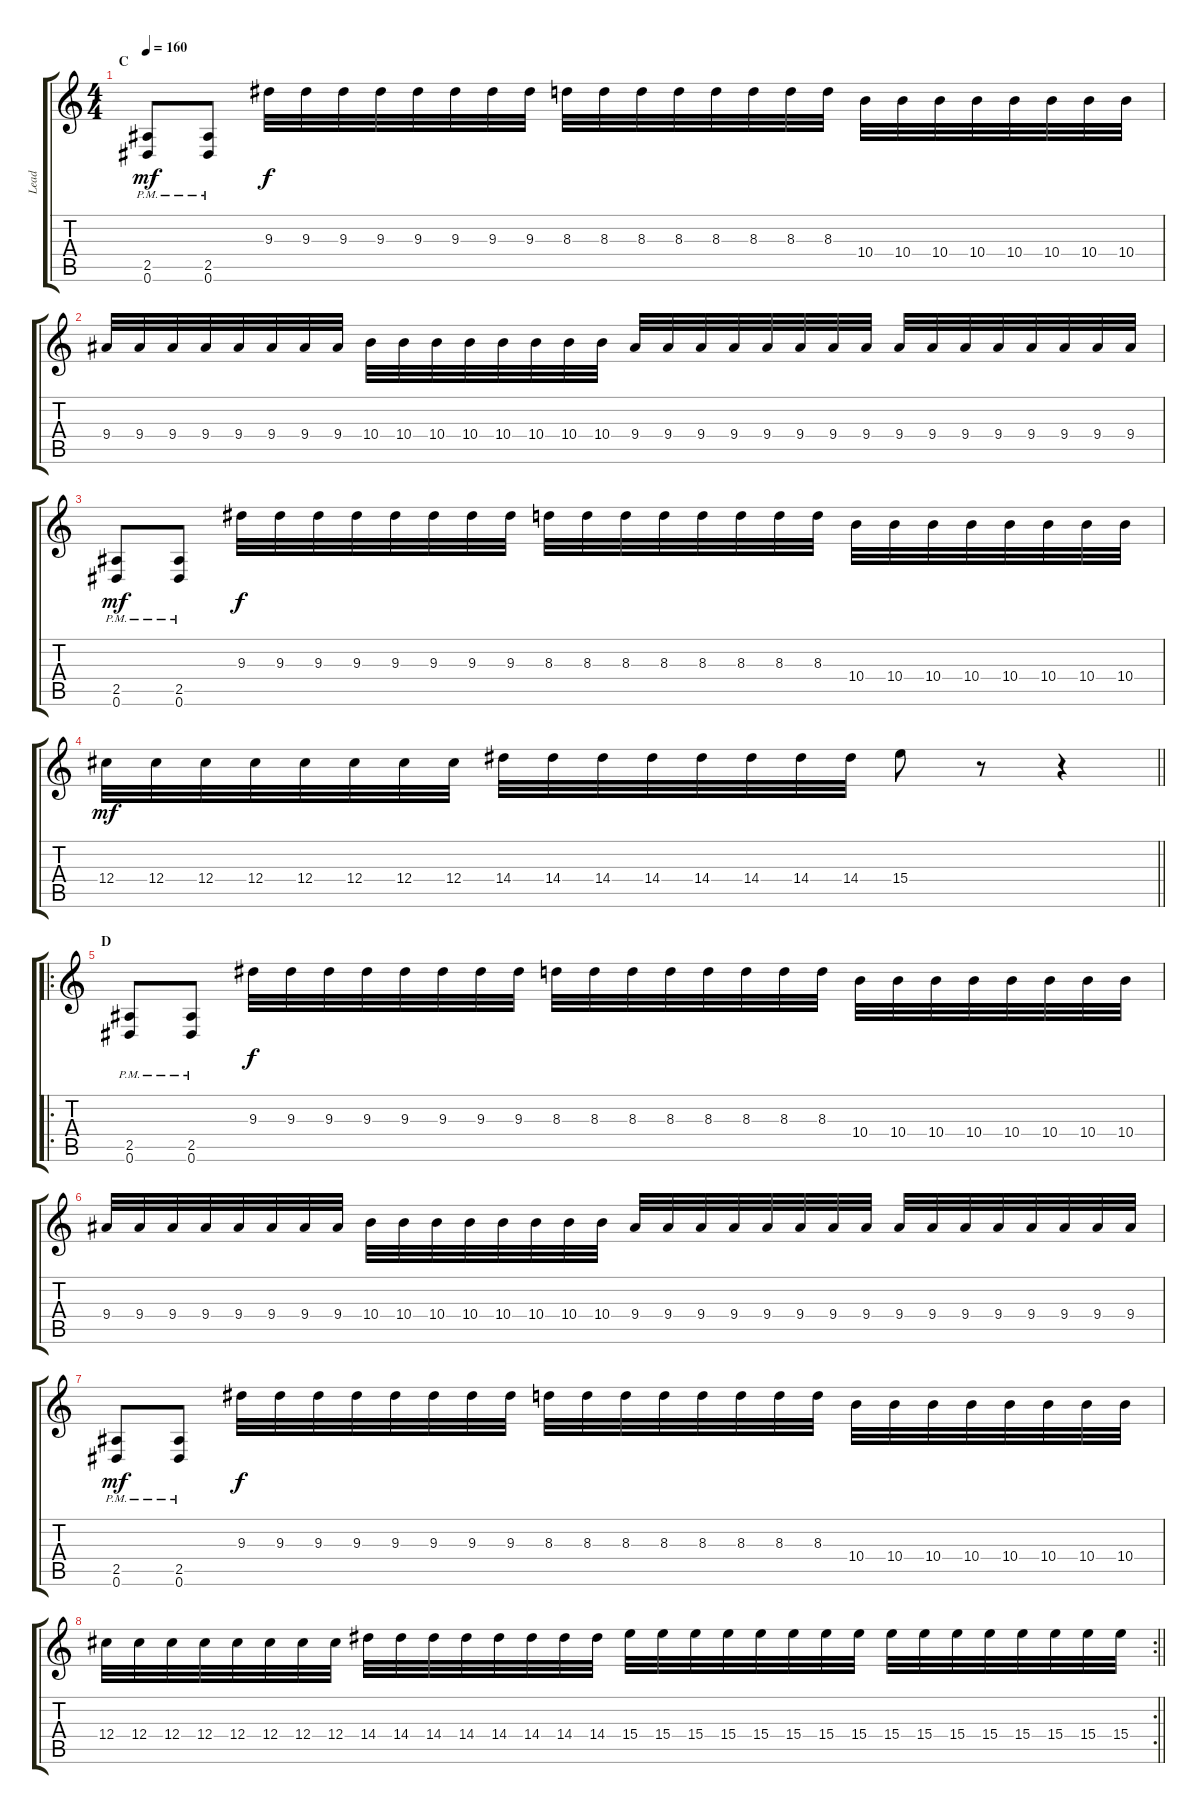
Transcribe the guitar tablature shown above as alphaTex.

\track ("Lead" "Lead") {instrument overdrivenguitar}
\staff {score tabs}
\tuning (Eb4 Bb3 Gb3 Db3 Ab2 Eb2) {hide}
\ts (4 4)
\section ("" "C")
\tempo 160
\clef g2
\ks c
(2.5{pm} 0.6{pm}).8{dy mf} (2.5{pm} 0.6{pm}).8 9.3.32{dy f} 9.3.32 9.3.32 9.3.32 9.3.32 9.3.32 9.3.32 9.3.32 8.3.32 8.3.32 8.3.32 8.3.32 8.3.32 8.3.32 8.3.32 8.3.32 10.4.32 10.4.32 10.4.32 10.4.32 10.4.32 10.4.32 10.4.32 10.4.32 |
9.4.32 9.4.32 9.4.32 9.4.32 9.4.32 9.4.32 9.4.32 9.4.32 10.4.32 10.4.32 10.4.32 10.4.32 10.4.32 10.4.32 10.4.32 10.4.32 9.4.32 9.4.32 9.4.32 9.4.32 9.4.32 9.4.32 9.4.32 9.4.32 9.4.32 9.4.32 9.4.32 9.4.32 9.4.32 9.4.32 9.4.32 9.4.32 |
(2.5{pm} 0.6{pm}).8{dy mf} (2.5{pm} 0.6{pm}).8 9.3.32{dy f} 9.3.32 9.3.32 9.3.32 9.3.32 9.3.32 9.3.32 9.3.32 8.3.32 8.3.32 8.3.32 8.3.32 8.3.32 8.3.32 8.3.32 8.3.32 10.4.32 10.4.32 10.4.32 10.4.32 10.4.32 10.4.32 10.4.32 10.4.32 |
\barLineRight lightlight
12.4.32{dy mf} 12.4.32 12.4.32 12.4.32 12.4.32 12.4.32 12.4.32 12.4.32 14.4.32 14.4.32 14.4.32 14.4.32 14.4.32 14.4.32 14.4.32 14.4.32 15.4.8 r.8 r.4 |
\ro
\section ("" "D")
(2.5{pm} 0.6{pm}).8 (2.5{pm} 0.6{pm}).8 9.3.32{dy f} 9.3.32 9.3.32 9.3.32 9.3.32 9.3.32 9.3.32 9.3.32 8.3.32 8.3.32 8.3.32 8.3.32 8.3.32 8.3.32 8.3.32 8.3.32 10.4.32 10.4.32 10.4.32 10.4.32 10.4.32 10.4.32 10.4.32 10.4.32 |
9.4.32 9.4.32 9.4.32 9.4.32 9.4.32 9.4.32 9.4.32 9.4.32 10.4.32 10.4.32 10.4.32 10.4.32 10.4.32 10.4.32 10.4.32 10.4.32 9.4.32 9.4.32 9.4.32 9.4.32 9.4.32 9.4.32 9.4.32 9.4.32 9.4.32 9.4.32 9.4.32 9.4.32 9.4.32 9.4.32 9.4.32 9.4.32 |
(2.5{pm} 0.6{pm}).8{dy mf} (2.5{pm} 0.6{pm}).8 9.3.32{dy f} 9.3.32 9.3.32 9.3.32 9.3.32 9.3.32 9.3.32 9.3.32 8.3.32 8.3.32 8.3.32 8.3.32 8.3.32 8.3.32 8.3.32 8.3.32 10.4.32 10.4.32 10.4.32 10.4.32 10.4.32 10.4.32 10.4.32 10.4.32 |
\rc 2
\barLineRight lightlight
12.4.32 12.4.32 12.4.32 12.4.32 12.4.32 12.4.32 12.4.32 12.4.32 14.4.32 14.4.32 14.4.32 14.4.32 14.4.32 14.4.32 14.4.32 14.4.32 15.4.32 15.4.32 15.4.32 15.4.32 15.4.32 15.4.32 15.4.32 15.4.32 15.4.32 15.4.32 15.4.32 15.4.32 15.4.32 15.4.32 15.4.32 15.4.32
